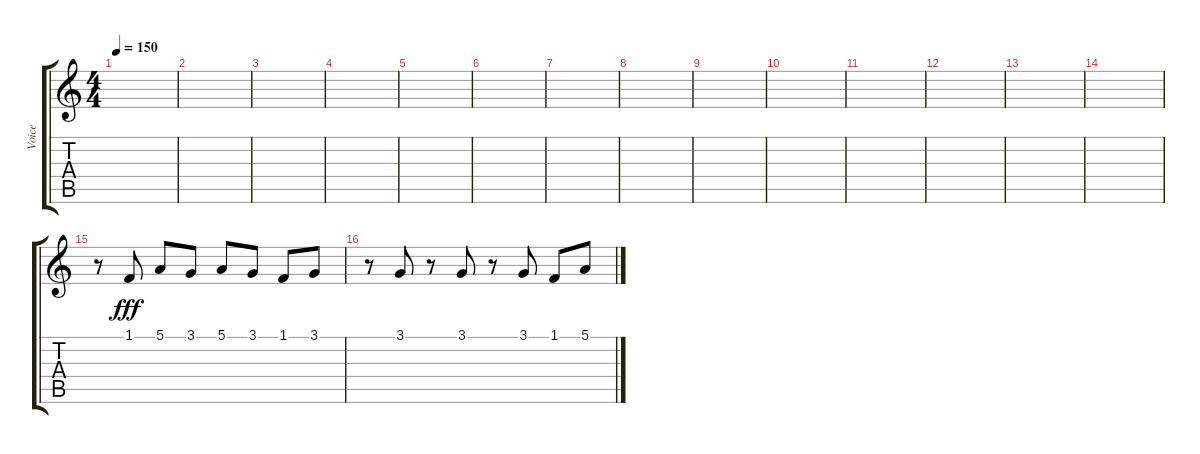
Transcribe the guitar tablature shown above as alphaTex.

\track ("Voice" "Voice") {instrument lead6voice}
\staff {score tabs}
\tuning (E4 B3 G3 D3 A2 E2) {hide}
\ts (4 4)
\tempo 150
\clef g2
\ks c
|
|
|
|
|
|
|
|
|
|
|
|
|
|
r.8 1.1.8{dy fff} 5.1.8 3.1.8 5.1.8 3.1.8 1.1.8 3.1.8 |
r.8 3.1.8 r.8 3.1.8 r.8 3.1.8 1.1.8 5.1.8
